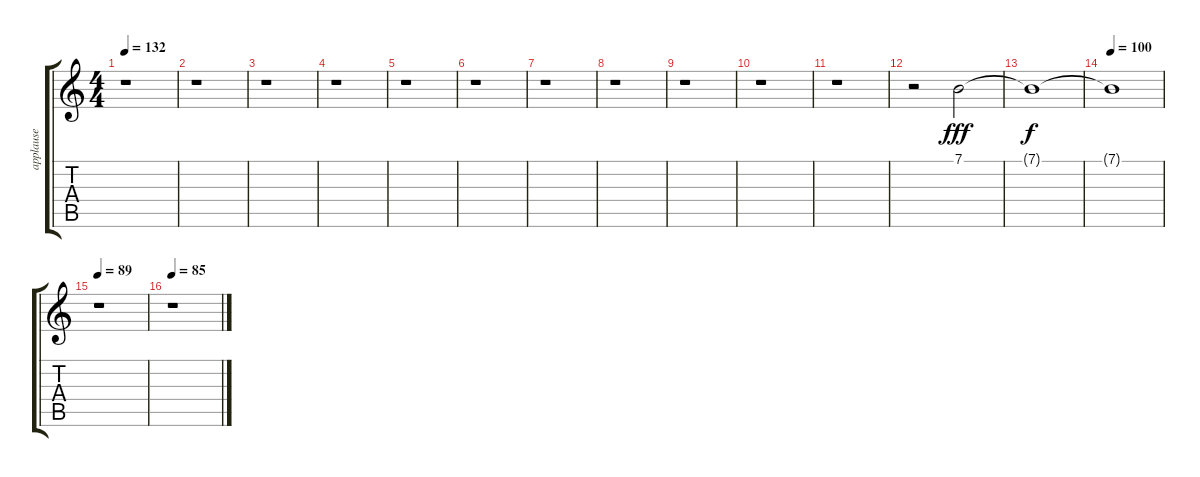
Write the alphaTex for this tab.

\track ("applause" "applause") {instrument applause}
\staff {score tabs}
\tuning (E4 B3 G3 D3 A2 E2) {hide}
\ts (4 4)
\tempo 132
\clef g2
\ks c
r.1{dy f} |
r.1 |
r.1 |
r.1 |
r.1 |
r.1 |
r.1 |
r.1 |
r.1 |
r.1 |
r.1 |
r.2 7.1.2{dy fff} |
7.1{t}.1{dy f} |
\tempo 100
7.1{t}.1 |
\tempo 89
r.1 |
\tempo 85
r.1
